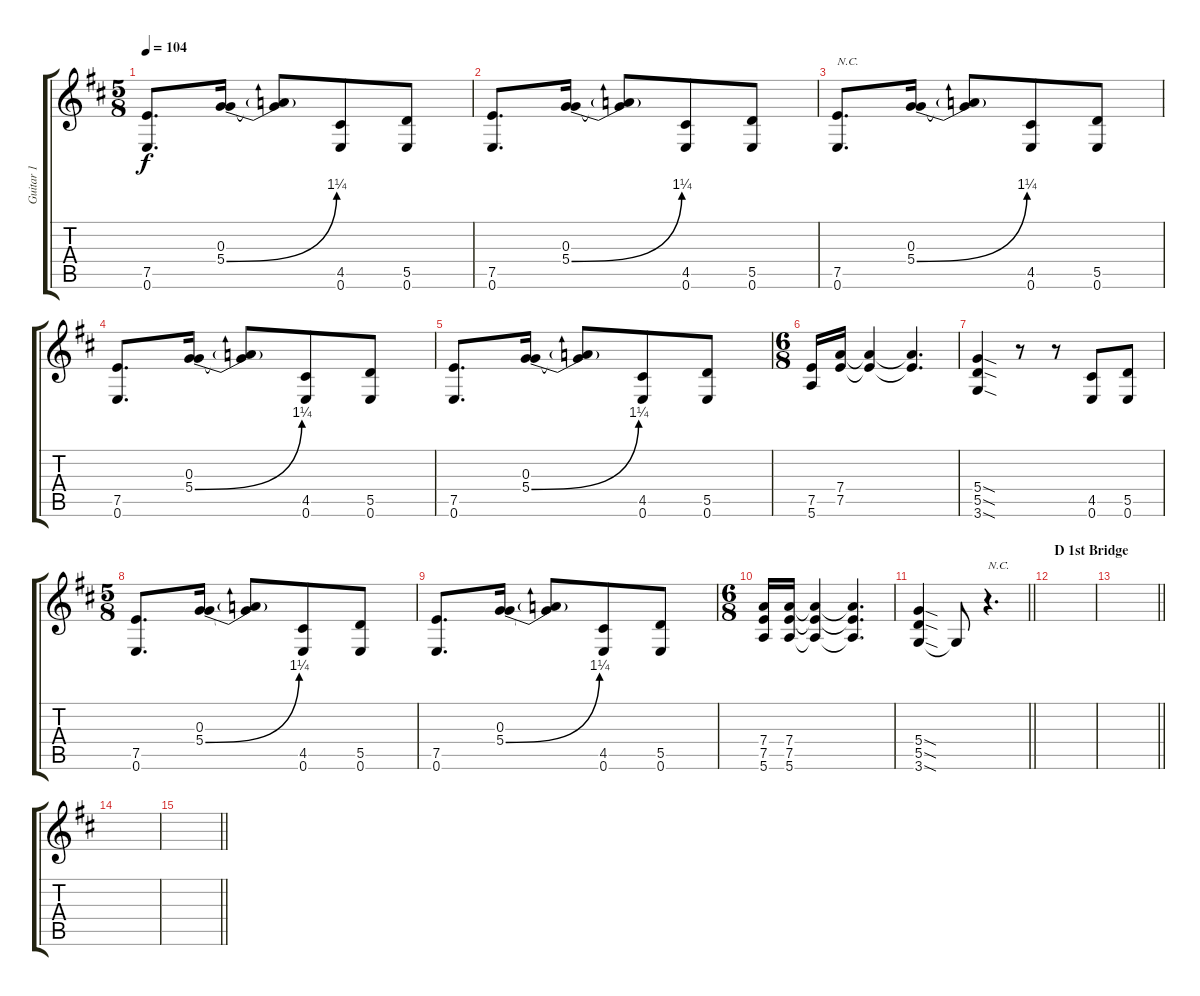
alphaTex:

\track ("Guitar 1" "Guitar 1") {instrument acousticguitarsteel}
\staff {score tabs}
\tuning (E4 B3 G3 D3 A2 E2) {hide}
\ts (5 8)
\tempo 104
\clef g2
\ks d
(7.5 0.6).8{d dy f beam merge} (0.3 5.4{be (bend 0 0 60 5)}).16{beam split} (0.3{t} 5.4{t}).8{beam merge} (4.5 0.6).8 (5.5 0.6).8 |
(7.5 0.6).8{d beam merge} (0.3 5.4{be (bend 0 0 60 5)}).16{beam split} (0.3{t} 5.4{t}).8{beam merge} (4.5 0.6).8 (5.5 0.6).8 |
(7.5 0.6).8{d txt "N.C." beam merge} (0.3 5.4{be (bend 0 0 60 5)}).16{beam split} (0.3{t} 5.4{t}).8{beam merge} (4.5 0.6).8 (5.5 0.6).8 |
(7.5 0.6).8{d beam merge} (0.3 5.4{be (bend 0 0 60 5)}).16{beam split} (0.3{t} 5.4{t}).8{beam merge} (4.5 0.6).8 (5.5 0.6).8 |
(7.5 0.6).8{d beam merge} (0.3 5.4{be (bend 0 0 60 5)}).16{beam split} (0.3{t} 5.4{t}).8{beam Up beam merge} (4.5 0.6).8{beam Up beam merge} (5.5 0.6).8{beam Up} |
\ts (6 8)
(7.5 5.6).16 (7.4 7.5).16 (7.4{t} 7.5{t}).4 (7.4{t} 7.5{t}).4{d} |
(5.4{sod} 5.5{sod} 3.6{sod}).4 r.8 r.8 (4.5 0.6).8 (5.5 0.6).8 |
\ts (5 8)
(7.5 0.6).8{d beam merge} (0.3 5.4{be (bend 0 0 60 5)}).16{beam split} (0.3{t} 5.4{t}).8{beam merge} (4.5 0.6).8 (5.5 0.6).8 |
(7.5 0.6).8{d beam merge} (0.3 5.4{be (bend 0 0 60 5)}).16{beam split} (0.3{t} 5.4{t}).8{beam merge} (4.5 0.6).8 (5.5 0.6).8 |
\ts (6 8)
(7.4 7.5 5.6).16 (7.4 7.5 5.6).16 (7.4{t} 7.5{t} 5.6{t}).4 (7.4{t} 7.5{t} 5.6{t}).4{d} |
\barLineRight lightlight
(5.4{sod} 5.5{sod} 3.6{sod}).4 3.6{t}.8 r.4{d txt "N.C."} |
\section ("" "D 1st Bridge")
|
\barLineRight lightlight
|
|
\barLineRight lightlight
